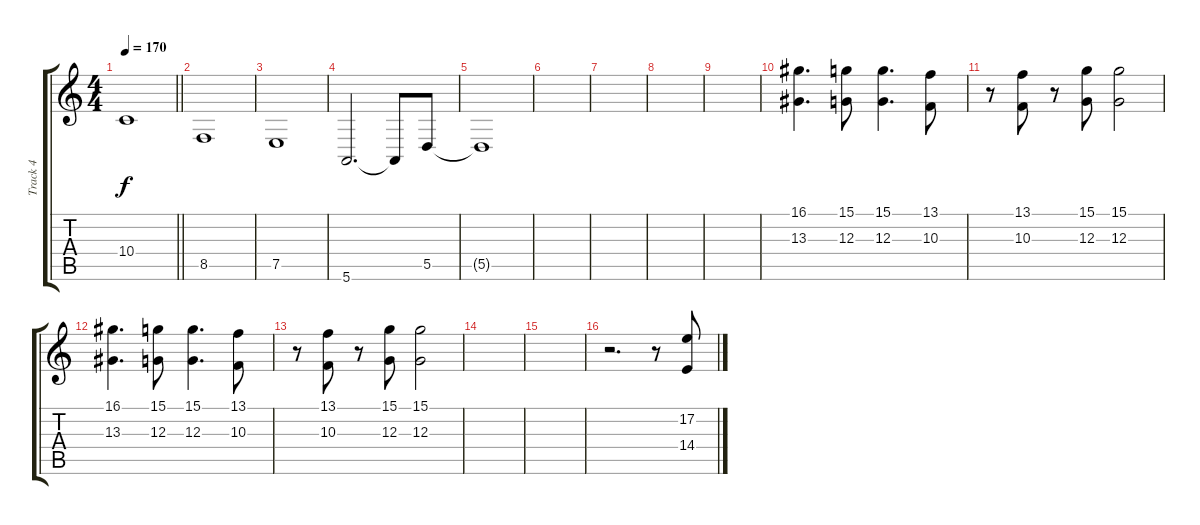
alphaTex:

\track ("Track 4" "Track 4") {instrument brasssection}
\staff {score tabs}
\tuning (E4 B3 G3 D3 A2 E2) {hide}
\ts (4 4)
\tempo 170
\clef g2
\barLineRight lightlight
\ks c
10.4{t}.1{dy f} |
8.5.1 |
7.5.1 |
5.6.2{d} 5.6{t}.8 5.5.8 |
5.5{t}.1 |
|
|
|
|
(16.1 13.3).4{d} (15.1 12.3).8 (15.1 12.3).4{d} (13.1 10.3).8 |
r.8 (13.1 10.3).8 r.8 (15.1 12.3).8 (15.1 12.3).2 |
(16.1 13.3).4{d} (15.1 12.3).8 (15.1 12.3).4{d} (13.1 10.3).8 |
r.8 (13.1 10.3).8 r.8 (15.1 12.3).8 (15.1 12.3).2 |
|
|
r.2{d} r.8 (17.2 14.4).8
